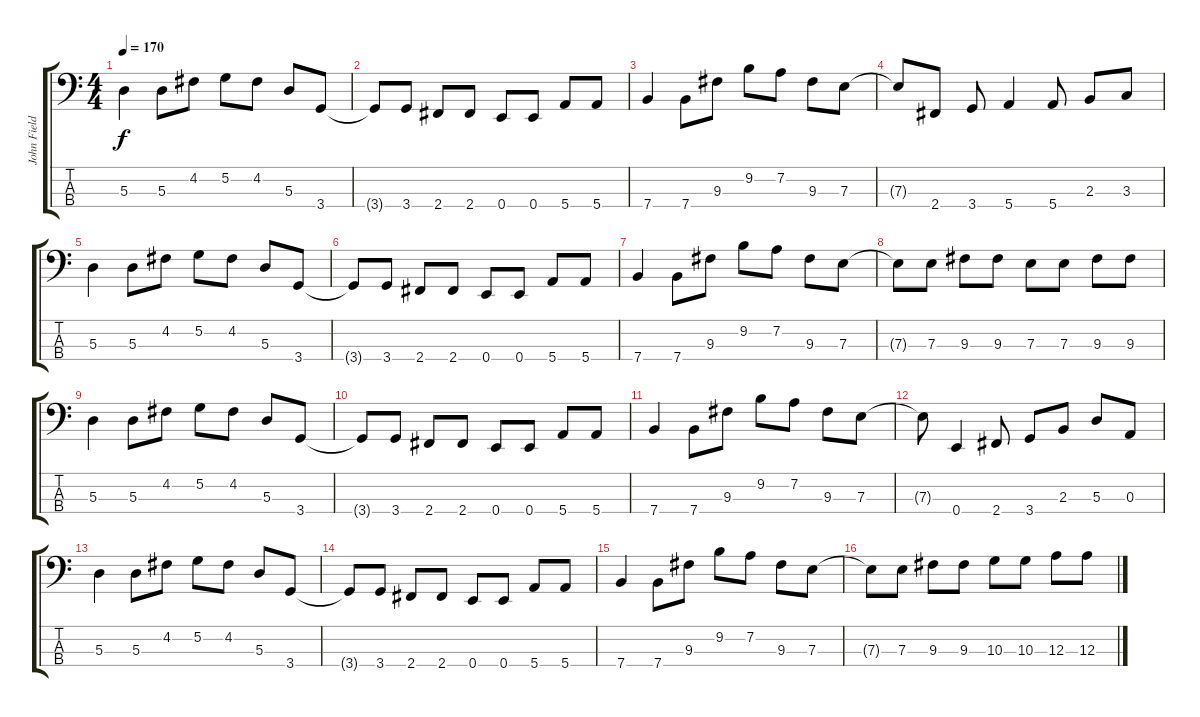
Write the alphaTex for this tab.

\track ("John Fields" "John Field") {instrument electricbasspick}
\staff {score tabs}
\tuning (G2 D2 A1 E1) {hide}
\ts (4 4)
\tempo 170
\clef f4
\ks c
5.3.4{dy f} 5.3.8 4.2.8 5.2.8 4.2.8 5.3.8 3.4.8 |
3.4{t}.8 3.4.8 2.4.8 2.4.8 0.4.8 0.4.8 5.4.8 5.4.8 |
7.4.4 7.4.8 9.3.8 9.2.8 7.2.8 9.3.8 7.3.8 |
7.3{t}.8 2.4.8 3.4.8 5.4.4 5.4.8 2.3.8 3.3.8 |
5.3.4 5.3.8 4.2.8 5.2.8 4.2.8 5.3.8 3.4.8 |
3.4{t}.8 3.4.8 2.4.8 2.4.8 0.4.8 0.4.8 5.4.8 5.4.8 |
7.4.4 7.4.8 9.3.8 9.2.8 7.2.8 9.3.8 7.3.8 |
7.3{t}.8 7.3.8 9.3.8 9.3.8 7.3.8 7.3.8 9.3.8 9.3.8 |
5.3.4 5.3.8 4.2.8 5.2.8 4.2.8 5.3.8 3.4.8 |
3.4{t}.8 3.4.8 2.4.8 2.4.8 0.4.8 0.4.8 5.4.8 5.4.8 |
7.4.4 7.4.8 9.3.8 9.2.8 7.2.8 9.3.8 7.3.8 |
7.3{t}.8 0.4.4 2.4.8 3.4.8 2.3.8 5.3.8 0.3.8 |
5.3.4 5.3.8 4.2.8 5.2.8 4.2.8 5.3.8 3.4.8 |
3.4{t}.8 3.4.8 2.4.8 2.4.8 0.4.8 0.4.8 5.4.8 5.4.8 |
7.4.4 7.4.8 9.3.8 9.2.8 7.2.8 9.3.8 7.3.8 |
7.3{t}.8 7.3.8 9.3.8 9.3.8 10.3.8 10.3.8 12.3.8 12.3.8
